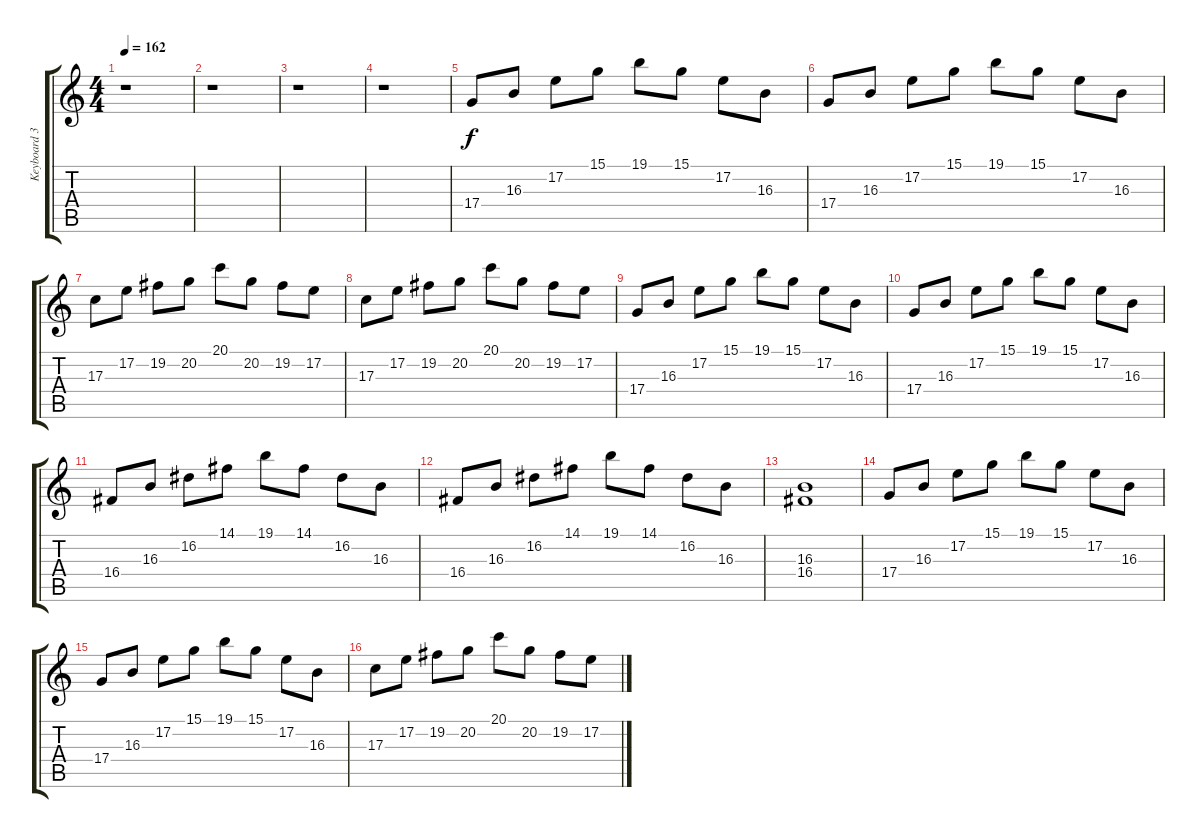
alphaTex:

\track ("Keyboard 3" "Keyboard 3") {instrument stringensemble1}
\staff {score tabs}
\tuning (E4 B3 G3 D3 A2 E2) {hide}
\ts (4 4)
\tempo 162
\clef g2
\ks c
r.1{dy f instrument stringensemble1} |
r.1 |
r.1 |
r.1 |
17.4.8 16.3.8 17.2.8 15.1.8 19.1.8 15.1.8 17.2.8 16.3.8 |
17.4.8 16.3.8 17.2.8 15.1.8 19.1.8 15.1.8 17.2.8 16.3.8 |
17.3.8 17.2.8 19.2.8 20.2.8 20.1.8 20.2.8 19.2.8 17.2.8 |
17.3.8 17.2.8 19.2.8 20.2.8 20.1.8 20.2.8 19.2.8 17.2.8 |
17.4.8 16.3.8 17.2.8 15.1.8 19.1.8 15.1.8 17.2.8 16.3.8 |
17.4.8 16.3.8 17.2.8 15.1.8 19.1.8 15.1.8 17.2.8 16.3.8 |
16.4.8 16.3.8 16.2.8 14.1.8 19.1.8 14.1.8 16.2.8 16.3.8 |
16.4.8 16.3.8 16.2.8 14.1.8 19.1.8 14.1.8 16.2.8 16.3.8 |
(16.3 16.4).1 |
\section ("" "")
17.4.8 16.3.8 17.2.8 15.1.8 19.1.8 15.1.8 17.2.8 16.3.8 |
17.4.8 16.3.8 17.2.8 15.1.8 19.1.8 15.1.8 17.2.8 16.3.8 |
17.3.8 17.2.8 19.2.8 20.2.8 20.1.8 20.2.8 19.2.8 17.2.8
